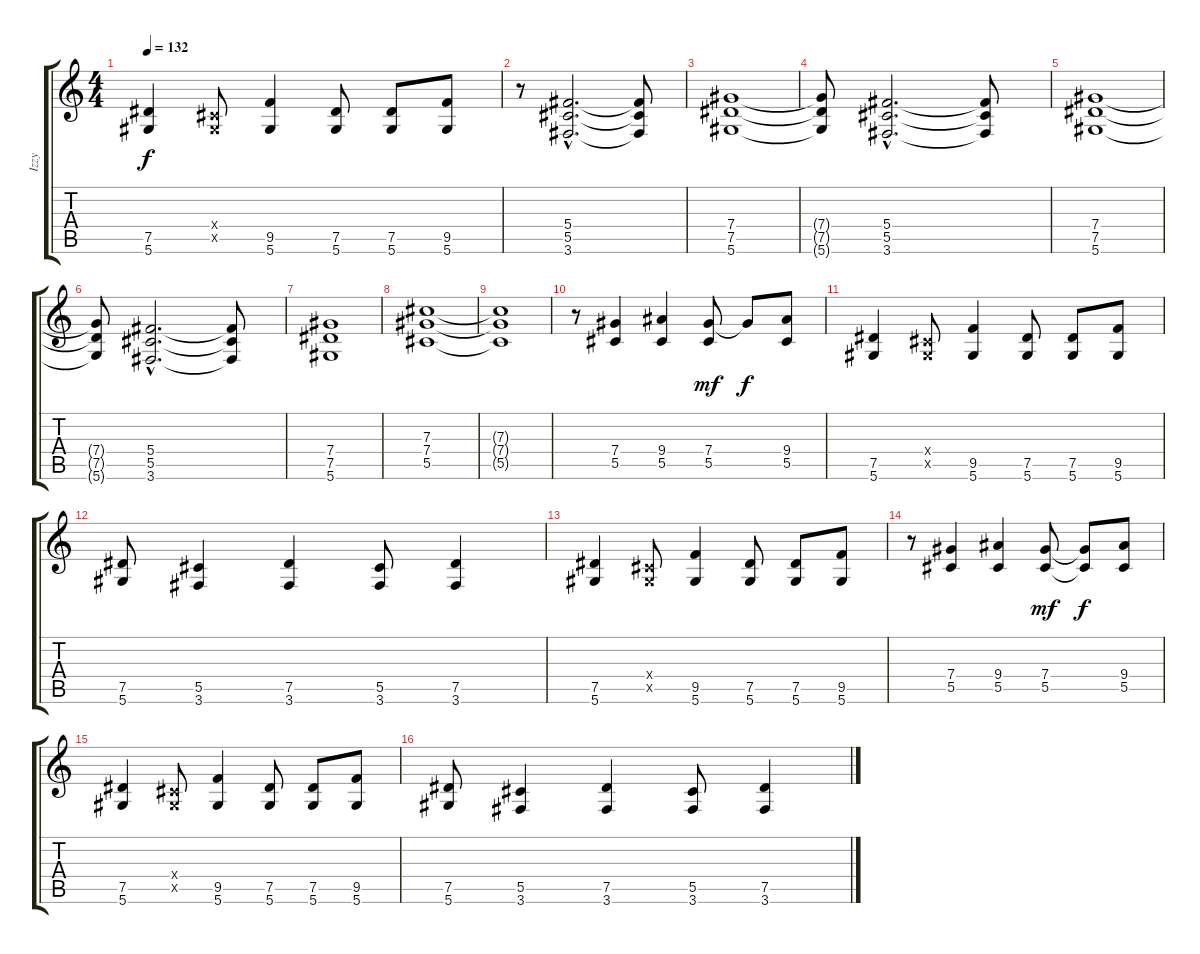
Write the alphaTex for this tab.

\track ("Izzy" "Izzy") {instrument distortionguitar}
\staff {score tabs}
\tuning (Eb4 Bb3 Gb3 Db3 Ab2 Eb2) {hide}
\ts (4 4)
\tempo 132
\clef g2
\ks c
(7.5 5.6).4{dy f} (0.4{x} 0.5{x}).8 (9.5 5.6).4 (7.5 5.6).8 (7.5 5.6).8 (9.5 5.6).8 |
r.8 (5.4{hac} 5.5{hac} 3.6{hac}).2{d} (5.4{t} 5.5{t} 3.6{t}).8 |
(7.4 7.5 5.6).1 |
(7.4{t} 7.5{t} 5.6{t}).8 (5.4{hac} 5.5{hac} 3.6{hac}).2{d} (5.4{t} 5.5{t} 3.6{t}).8 |
(7.4 7.5 5.6).1 |
(7.4{t} 7.5{t} 5.6{t}).8 (5.4{hac} 5.5{hac} 3.6{hac}).2{d} (5.4{t} 5.5{t} 3.6{t}).8 |
(7.4 7.5 5.6).1 |
(7.3 7.4 5.5).1 |
(7.3{t} 7.4{t} 5.5{t}).1 |
r.8 (7.4 5.5).4 (9.4 5.5).4 (7.4 5.5).8{dy mf} 7.4{t}.8{dy f} (9.4 5.5).8 |
(7.5 5.6).4 (0.4{x} 0.5{x}).8 (9.5 5.6).4 (7.5 5.6).8 (7.5 5.6).8 (9.5 5.6).8 |
(7.5 5.6).8 (5.5 3.6).4 (7.5 3.6).4 (5.5 3.6).8 (7.5 3.6).4 |
(7.5 5.6).4 (0.4{x} 0.5{x}).8 (9.5 5.6).4 (7.5 5.6).8 (7.5 5.6).8 (9.5 5.6).8 |
r.8 (7.4 5.5).4 (9.4 5.5).4 (7.4 5.5).8{dy mf} (7.4{t} 5.5{t}).8{dy f} (9.4 5.5).8 |
(7.5 5.6).4 (0.4{x} 0.5{x}).8 (9.5 5.6).4 (7.5 5.6).8 (7.5 5.6).8 (9.5 5.6).8 |
(7.5 5.6).8 (5.5 3.6).4 (7.5 3.6).4 (5.5 3.6).8 (7.5 3.6).4
